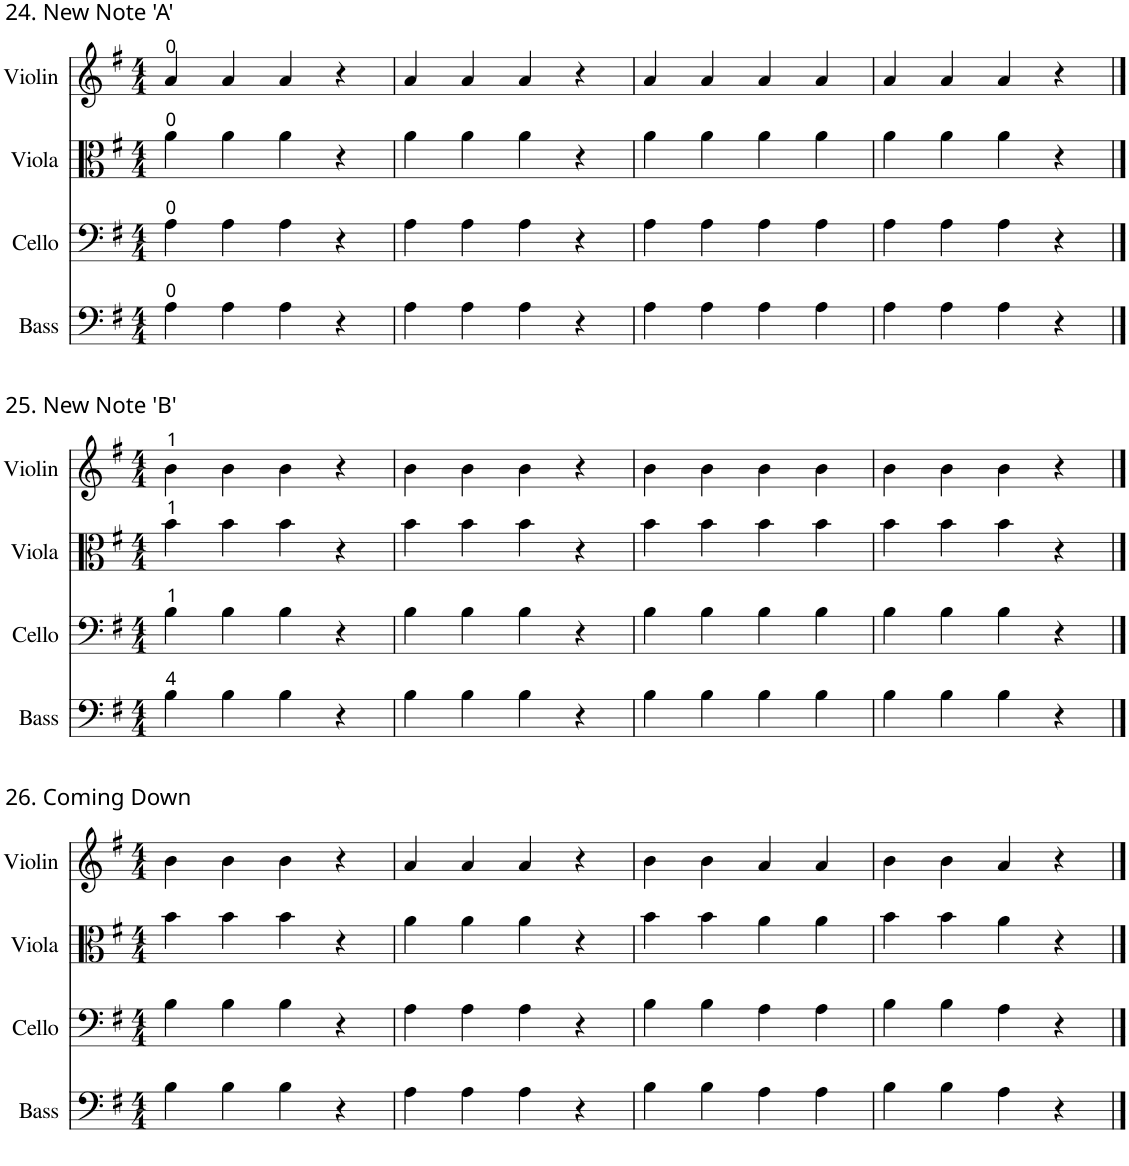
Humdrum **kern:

**kern	**kern	**kern	**kern
*part4	*part3	*part2	*part1
*staff4	*staff3	*staff2	*staff1
*I"Bass	*I"Cello	*I"Viola	*I"Violin
*I'Bass	*I'Cello	*I'Vla.	*I'Violin
!!LO:PB:g=z
*clefF4	*clefF4	*clefC3	*clefG2
*Trd7c12	*	*	*
*k[f#]	*k[f#]	*k[f#]	*k[f#]
*M4/4	*M4/4	*M4/4	*M4/4
=1	=1	=1	=1
!	!	!	!LO:TX:a:t=24. New Note 'A'
4A\	4A\	4a\	4a/
4A\	4A\	4a\	4a/
4A\	4A\	4a\	4a/
4r	4r	4r	4r
=2	=2	=2	=2
4A\	4A\	4a\	4a/
4A\	4A\	4a\	4a/
4A\	4A\	4a\	4a/
4r	4r	4r	4r
=3	=3	=3	=3
4A\	4A\	4a\	4a/
4A\	4A\	4a\	4a/
4A\	4A\	4a\	4a/
4A\	4A\	4a\	4a/
=4	=4	=4	=4
4A\	4A\	4a\	4a/
4A\	4A\	4a\	4a/
4A\	4A\	4a\	4a/
4r	4r	4r	4r
!!LO:LB:g=z
==1	==1	==1	==1
*M4/4	*M4/4	*M4/4	*M4/4
!	!	!	!LO:TX:a:t=25. New Note 'B'
4B\	4B\	4b\	4b\
4B\	4B\	4b\	4b\
4B\	4B\	4b\	4b\
4r	4r	4r	4r
=2	=2	=2	=2
4B\	4B\	4b\	4b\
4B\	4B\	4b\	4b\
4B\	4B\	4b\	4b\
4r	4r	4r	4r
=3	=3	=3	=3
4B\	4B\	4b\	4b\
4B\	4B\	4b\	4b\
4B\	4B\	4b\	4b\
4B\	4B\	4b\	4b\
=4	=4	=4	=4
4B\	4B\	4b\	4b\
4B\	4B\	4b\	4b\
4B\	4B\	4b\	4b\
4r	4r	4r	4r
!!LO:LB:g=z
==1	==1	==1	==1
*M4/4	*M4/4	*M4/4	*M4/4
!	!	!	!LO:TX:a:t=26. Coming Down
4B\	4B\	4b\	4b\
4B\	4B\	4b\	4b\
4B\	4B\	4b\	4b\
4r	4r	4r	4r
=2	=2	=2	=2
4A\	4A\	4a\	4a/
4A\	4A\	4a\	4a/
4A\	4A\	4a\	4a/
4r	4r	4r	4r
=3	=3	=3	=3
4B\	4B\	4b\	4b\
4B\	4B\	4b\	4b\
4A\	4A\	4a\	4a/
4A\	4A\	4a\	4a/
=4	=4	=4	=4
4B\	4B\	4b\	4b\
4B\	4B\	4b\	4b\
4A\	4A\	4a\	4a/
4r	4r	4r	4r
==	==	==	==
*-	*-	*-	*-
